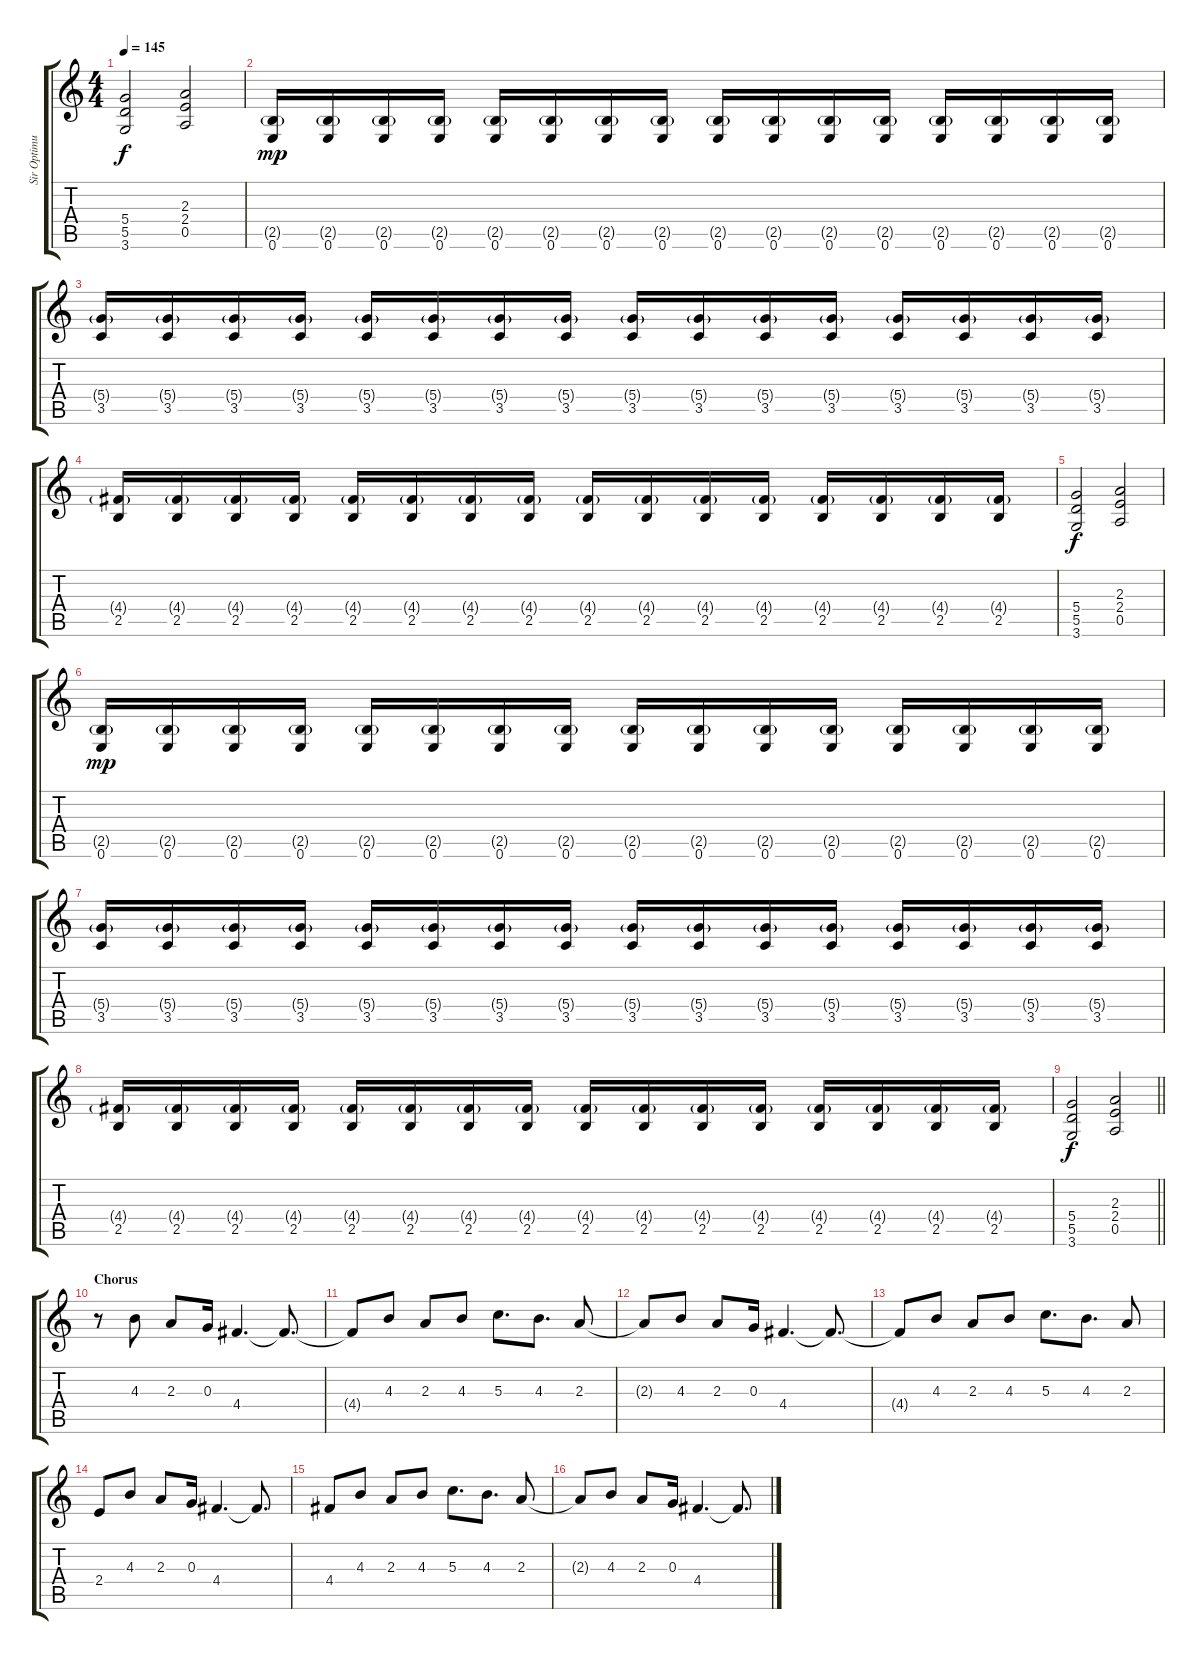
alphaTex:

\track ("Sir Optimus Prime" "Sir Optimu") {instrument distortionguitar}
\staff {score tabs}
\tuning (E4 B3 G3 D3 A2 E2) {hide}
\ts (4 4)
\tempo 145
\clef g2
\ks c
(5.4 5.5 3.6).2{dy f} (2.3 2.4 0.5).2 |
(2.5{g} 0.6).16{dy mp} (2.5{g} 0.6).16 (2.5{g} 0.6).16 (2.5{g} 0.6).16 (2.5{g} 0.6).16 (2.5{g} 0.6).16 (2.5{g} 0.6).16 (2.5{g} 0.6).16 (2.5{g} 0.6).16 (2.5{g} 0.6).16 (2.5{g} 0.6).16 (2.5{g} 0.6).16 (2.5{g} 0.6).16 (2.5{g} 0.6).16 (2.5{g} 0.6).16 (2.5{g} 0.6).16 |
(5.4{g} 3.5).16 (5.4{g} 3.5).16 (5.4{g} 3.5).16 (5.4{g} 3.5).16 (5.4{g} 3.5).16 (5.4{g} 3.5).16 (5.4{g} 3.5).16 (5.4{g} 3.5).16 (5.4{g} 3.5).16 (5.4{g} 3.5).16 (5.4{g} 3.5).16 (5.4{g} 3.5).16 (5.4{g} 3.5).16 (5.4{g} 3.5).16 (5.4{g} 3.5).16 (5.4{g} 3.5).16 |
(4.4{g} 2.5).16 (4.4{g} 2.5).16 (4.4{g} 2.5).16 (4.4{g} 2.5).16 (4.4{g} 2.5).16 (4.4{g} 2.5).16 (4.4{g} 2.5).16 (4.4{g} 2.5).16 (4.4{g} 2.5).16 (4.4{g} 2.5).16 (4.4{g} 2.5).16 (4.4{g} 2.5).16 (4.4{g} 2.5).16 (4.4{g} 2.5).16 (4.4{g} 2.5).16 (4.4{g} 2.5).16 |
(5.4 5.5 3.6).2{dy f} (2.3 2.4 0.5).2 |
(2.5{g} 0.6).16{dy mp} (2.5{g} 0.6).16 (2.5{g} 0.6).16 (2.5{g} 0.6).16 (2.5{g} 0.6).16 (2.5{g} 0.6).16 (2.5{g} 0.6).16 (2.5{g} 0.6).16 (2.5{g} 0.6).16 (2.5{g} 0.6).16 (2.5{g} 0.6).16 (2.5{g} 0.6).16 (2.5{g} 0.6).16 (2.5{g} 0.6).16 (2.5{g} 0.6).16 (2.5{g} 0.6).16 |
(5.4{g} 3.5).16 (5.4{g} 3.5).16 (5.4{g} 3.5).16 (5.4{g} 3.5).16 (5.4{g} 3.5).16 (5.4{g} 3.5).16 (5.4{g} 3.5).16 (5.4{g} 3.5).16 (5.4{g} 3.5).16 (5.4{g} 3.5).16 (5.4{g} 3.5).16 (5.4{g} 3.5).16 (5.4{g} 3.5).16 (5.4{g} 3.5).16 (5.4{g} 3.5).16 (5.4{g} 3.5).16 |
(4.4{g} 2.5).16 (4.4{g} 2.5).16 (4.4{g} 2.5).16 (4.4{g} 2.5).16 (4.4{g} 2.5).16 (4.4{g} 2.5).16 (4.4{g} 2.5).16 (4.4{g} 2.5).16 (4.4{g} 2.5).16 (4.4{g} 2.5).16 (4.4{g} 2.5).16 (4.4{g} 2.5).16 (4.4{g} 2.5).16 (4.4{g} 2.5).16 (4.4{g} 2.5).16 (4.4{g} 2.5).16 |
\barLineRight lightlight
(5.4 5.5 3.6).2{dy f} (2.3 2.4 0.5).2 |
\section ("" "Chorus")
r.8 4.3.8 2.3.8 0.3.16 4.4.4{d} 4.4{t}.8{d} |
4.4{t}.8 4.3.8 2.3.8 4.3.8 5.3.8{d} 4.3.8{d} 2.3.8 |
2.3{t}.8 4.3.8 2.3.8 0.3.16 4.4.4{d} 4.4{t}.8{d} |
4.4{t}.8 4.3.8 2.3.8 4.3.8 5.3.8{d} 4.3.8{d} 2.3.8 |
2.4.8 4.3.8 2.3.8 0.3.16 4.4.4{d} 4.4{t}.8{d} |
4.4.8 4.3.8 2.3.8 4.3.8 5.3.8{d} 4.3.8{d} 2.3.8 |
2.3{t}.8 4.3.8 2.3.8 0.3.16 4.4.4{d} 4.4{t}.8{d}
